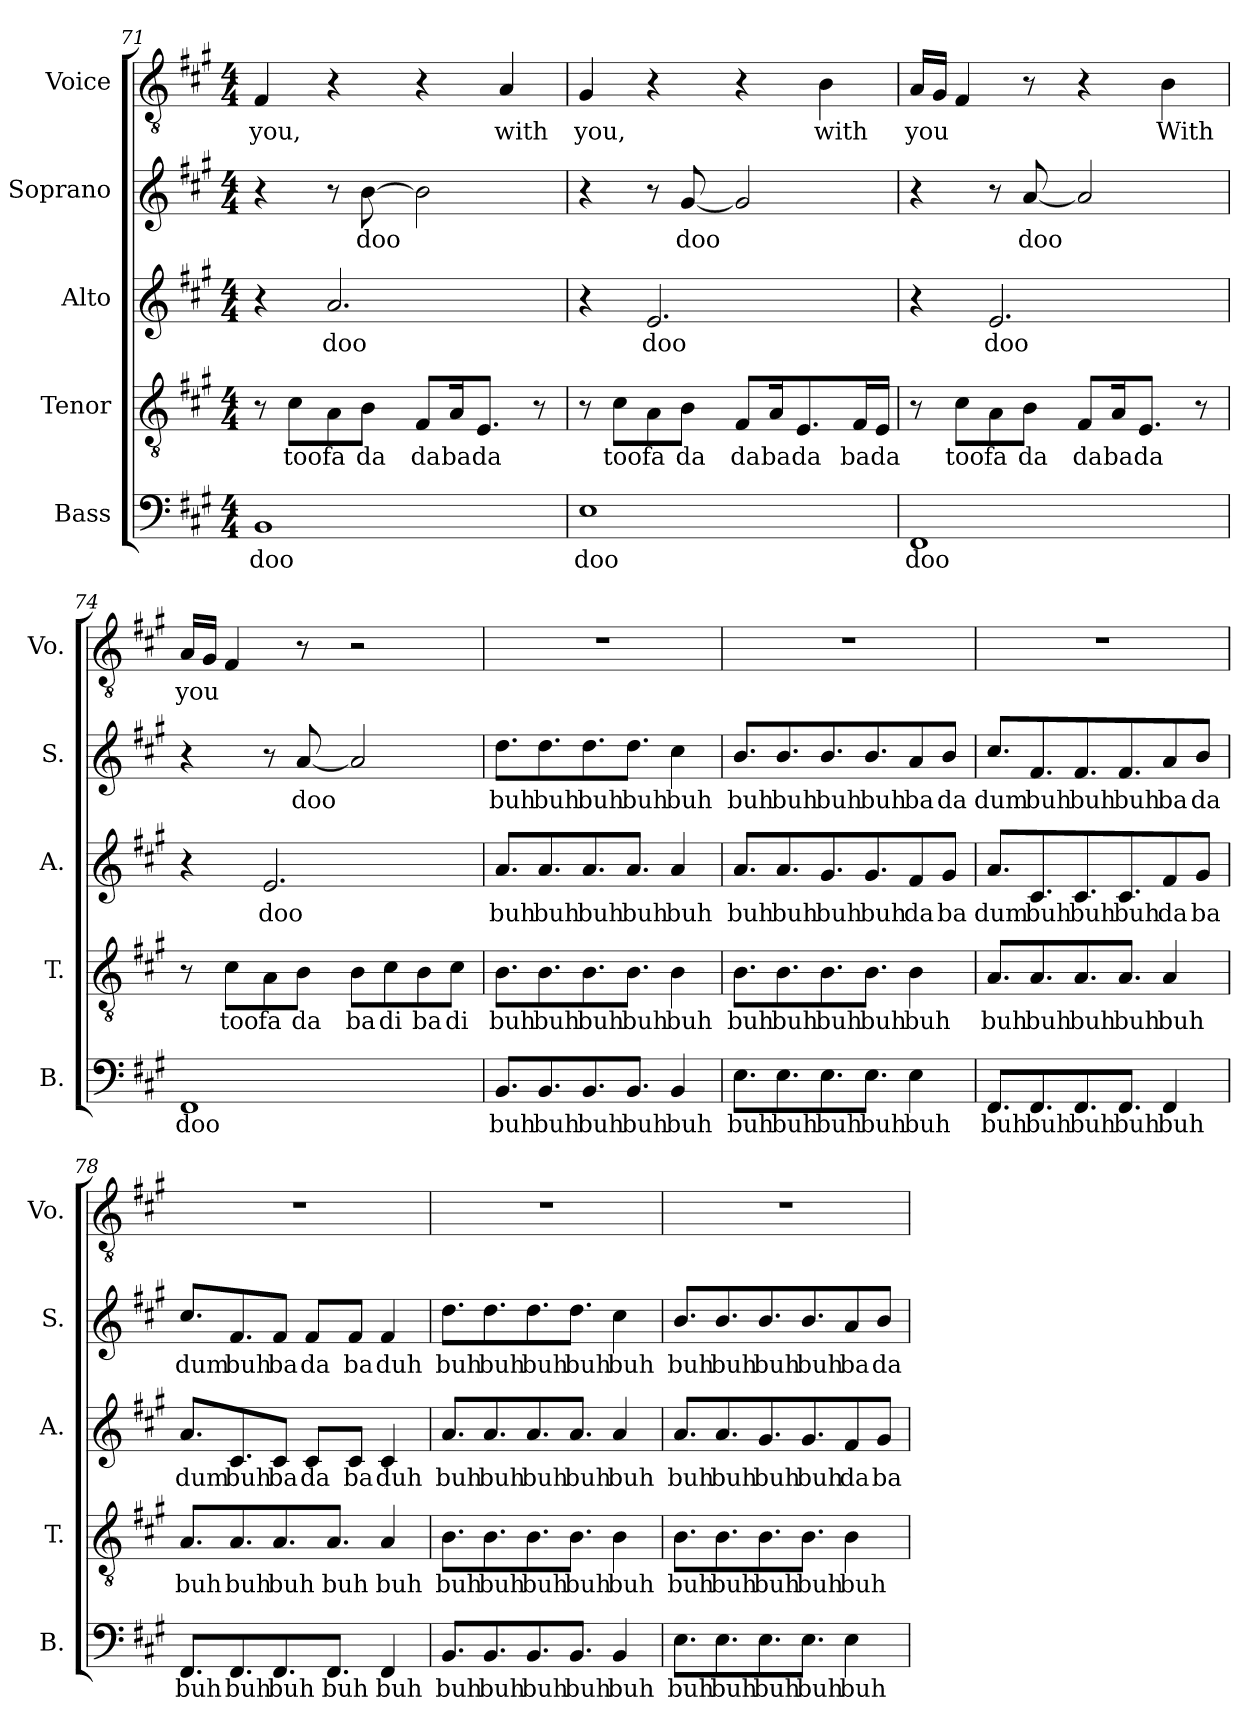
**kern	**text	**kern	**text	**kern	**text	**kern	**text	**kern	**text
*part5	*part5	*part4	*part4	*part3	*part3	*part2	*part2	*part1	*part1
*staff5	*staff5	*staff4	*staff4	*staff3	*staff3	*staff2	*staff2	*staff1	*staff1
*I"Bass	*	*I"Tenor	*	*I"Alto	*	*I"Soprano	*	*I"Voice	*
*I'B.	*	*I'T.	*	*I'A.	*	*I'S.	*	*I'Vo.	*
*clefF4	*	*clefGv2	*	*clefG2	*	*clefG2	*	*clefGv2	*
*k[f#c#g#]	*	*k[f#c#g#]	*	*k[f#c#g#]	*	*k[f#c#g#]	*	*k[f#c#g#]	*
*M4/4	*	*M4/4	*	*M4/4	*	*M4/4	*	*M4/4	*
=71	=71	=71	=71	=71	=71	=71	=71	=71	=71
!	!LO:LY:b	!	!	!	!	!	!	!	!LO:LY:b
1BB	doo	8r	.	4r	.	4r	.	4F#/	you,
!	!	!	!LO:LY:b	!	!	!	!	!	!
.	.	8c#\L	too	.	.	.	.	.	.
!	!	!	!LO:LY:b	!	!LO:LY:b	!	!	!	!
.	.	8A\	fa	2.a/	doo	8r	.	4r	.
!	!	!	!LO:LY:b	!	!	!	!LO:LY:b	!	!
.	.	8B\J	da	.	.	[8b\	doo	.	.
!	!	!	!LO:LY:b	!	!	!	!	!	!
.	.	8F#/L	da	.	.	2b\]	.	4r	.
!	!	!	!LO:LY:b	!	!	!	!	!	!
.	.	16A/K	ba	.	.	.	.	.	.
!	!	!	!LO:LY:b	!	!	!	!	!	!
.	.	8.E/J	da	.	.	.	.	.	.
!	!	!	!	!	!	!	!	!	!LO:LY:b
.	.	.	.	.	.	.	.	4A/	with
.	.	8r	.	.	.	.	.	.	.
=72	=72	=72	=72	=72	=72	=72	=72	=72	=72
!	!LO:LY:b	!	!	!	!	!	!	!	!LO:LY:b
1E	doo	8r	.	4r	.	4r	.	4G#/	you,
!	!	!	!LO:LY:b	!	!	!	!	!	!
.	.	8c#\L	too	.	.	.	.	.	.
!	!	!	!LO:LY:b	!	!LO:LY:b	!	!	!	!
.	.	8A\	fa	2.e/	doo	8r	.	4r	.
!	!	!	!LO:LY:b	!	!	!	!LO:LY:b	!	!
.	.	8B\J	da	.	.	[8g#/	doo	.	.
!	!	!	!LO:LY:b	!	!	!	!	!	!
.	.	8F#/L	da	.	.	2g#/]	.	4r	.
!	!	!	!LO:LY:b	!	!	!	!	!	!
.	.	16A/K	ba	.	.	.	.	.	.
!	!	!	!LO:LY:b	!	!	!	!	!	!
.	.	8.E/	da	.	.	.	.	.	.
!	!	!	!	!	!	!	!	!	!LO:LY:b
.	.	.	.	.	.	.	.	4B\	with
!	!	!	!LO:LY:b	!	!	!	!	!	!
.	.	16F#/L	ba	.	.	.	.	.	.
!	!	!	!LO:LY:b	!	!	!	!	!	!
.	.	16E/JJ	da	.	.	.	.	.	.
!!LO:LB:g=z
=73	=73	=73	=73	=73	=73	=73	=73	=73	=73
!	!LO:LY:b	!	!	!	!	!	!	!	!LO:LY:b
1FF#	doo	8r	.	4r	.	4r	.	16A/LL	you
.	.	.	.	.	.	.	.	16G#/JJ	.
!	!	!	!LO:LY:b	!	!	!	!	!	!
.	.	8c#\L	too	.	.	.	.	4F#/	.
!	!	!	!LO:LY:b	!	!LO:LY:b	!	!	!	!
.	.	8A\	fa	2.e/	doo	8r	.	.	.
!	!	!	!LO:LY:b	!	!	!	!LO:LY:b	!	!
.	.	8B\J	da	.	.	[8a/	doo	8r	.
!	!	!	!LO:LY:b	!	!	!	!	!	!
.	.	8F#/L	da	.	.	2a/]	.	4r	.
!	!	!	!LO:LY:b	!	!	!	!	!	!
.	.	16A/K	ba	.	.	.	.	.	.
!	!	!	!LO:LY:b	!	!	!	!	!	!
.	.	8.E/J	da	.	.	.	.	.	.
!	!	!	!	!	!	!	!	!	!LO:LY:b
.	.	.	.	.	.	.	.	4B\	With
.	.	8r	.	.	.	.	.	.	.
=74	=74	=74	=74	=74	=74	=74	=74	=74	=74
!	!LO:LY:b	!	!	!	!	!	!	!	!LO:LY:b
1FF#	doo	8r	.	4r	.	4r	.	16A/LL	you
.	.	.	.	.	.	.	.	16G#/JJ	.
!	!	!	!LO:LY:b	!	!	!	!	!	!
.	.	8c#\L	too	.	.	.	.	4F#/	.
!	!	!	!LO:LY:b	!	!LO:LY:b	!	!	!	!
.	.	8A\	fa	2.e/	doo	8r	.	.	.
!	!	!	!LO:LY:b	!	!	!	!LO:LY:b	!	!
.	.	8B\J	da	.	.	[8a/	doo	8r	.
!	!	!	!LO:LY:b	!	!	!	!	!	!
.	.	8B\L	ba	.	.	2a/]	.	2r	.
!	!	!	!LO:LY:b	!	!	!	!	!	!
.	.	8c#\	di	.	.	.	.	.	.
!	!	!	!LO:LY:b	!	!	!	!	!	!
.	.	8B\	ba	.	.	.	.	.	.
!	!	!	!LO:LY:b	!	!	!	!	!	!
.	.	8c#\J	di	.	.	.	.	.	.
=75	=75	=75	=75	=75	=75	=75	=75	=75	=75
!	!LO:LY:b	!	!LO:LY:b	!	!LO:LY:b	!	!LO:LY:b	!	!
8.BB/L	buh	8.B\L	buh	8.a/L	buh	8.dd\L	buh	1r	.
!	!LO:LY:b	!	!LO:LY:b	!	!LO:LY:b	!	!LO:LY:b	!	!
8.BB/	buh	8.B\	buh	8.a/	buh	8.dd\	buh	.	.
!	!LO:LY:b	!	!LO:LY:b	!	!LO:LY:b	!	!LO:LY:b	!	!
8.BB/	buh	8.B\	buh	8.a/	buh	8.dd\	buh	.	.
!	!LO:LY:b	!	!LO:LY:b	!	!LO:LY:b	!	!LO:LY:b	!	!
8.BB/J	buh	8.B\J	buh	8.a/J	buh	8.dd\J	buh	.	.
!	!LO:LY:b	!	!LO:LY:b	!	!LO:LY:b	!	!LO:LY:b	!	!
4BB/	buh	4B\	buh	4a/	buh	4cc#\	buh	.	.
!!LO:PB:g=z
=76	=76	=76	=76	=76	=76	=76	=76	=76	=76
!	!LO:LY:b	!	!LO:LY:b	!	!LO:LY:b	!	!LO:LY:b	!	!
8.E\L	buh	8.B\L	buh	8.a/L	buh	8.b/L	buh	1r	.
!	!LO:LY:b	!	!LO:LY:b	!	!LO:LY:b	!	!LO:LY:b	!	!
8.E\	buh	8.B\	buh	8.a/	buh	8.b/	buh	.	.
!	!LO:LY:b	!	!LO:LY:b	!	!LO:LY:b	!	!LO:LY:b	!	!
8.E\	buh	8.B\	buh	8.g#/	buh	8.b/	buh	.	.
!	!LO:LY:b	!	!LO:LY:b	!	!LO:LY:b	!	!LO:LY:b	!	!
8.E\J	buh	8.B\J	buh	8.g#/	buh	8.b/	buh	.	.
!	!LO:LY:b	!	!LO:LY:b	!	!LO:LY:b	!	!LO:LY:b	!	!
4E\	buh	4B\	buh	8f#/	da	8a/	ba	.	.
!	!	!	!	!	!LO:LY:b	!	!LO:LY:b	!	!
.	.	.	.	8g#/J	ba	8b/J	da	.	.
=77	=77	=77	=77	=77	=77	=77	=77	=77	=77
!	!LO:LY:b	!	!LO:LY:b	!	!LO:LY:b	!	!LO:LY:b	!	!
8.FF#/L	buh	8.A/L	buh	8.a/L	dum	8.cc#/L	dum	1r	.
!	!LO:LY:b	!	!LO:LY:b	!	!LO:LY:b	!	!LO:LY:b	!	!
8.FF#/	buh	8.A/	buh	8.c#/	buh	8.f#/	buh	.	.
!	!LO:LY:b	!	!LO:LY:b	!	!LO:LY:b	!	!LO:LY:b	!	!
8.FF#/	buh	8.A/	buh	8.c#/	buh	8.f#/	buh	.	.
!	!LO:LY:b	!	!LO:LY:b	!	!LO:LY:b	!	!LO:LY:b	!	!
8.FF#/J	buh	8.A/J	buh	8.c#/	buh	8.f#/	buh	.	.
!	!LO:LY:b	!	!LO:LY:b	!	!LO:LY:b	!	!LO:LY:b	!	!
4FF#/	buh	4A/	buh	8f#/	da	8a/	ba	.	.
!	!	!	!	!	!LO:LY:b	!	!LO:LY:b	!	!
.	.	.	.	8g#/J	ba	8b/J	da	.	.
=78	=78	=78	=78	=78	=78	=78	=78	=78	=78
!	!LO:LY:b	!	!LO:LY:b	!	!LO:LY:b	!	!LO:LY:b	!	!
8.FF#/L	buh	8.A/L	buh	8.a/L	dum	8.cc#/L	dum	1r	.
!	!LO:LY:b	!	!LO:LY:b	!	!LO:LY:b	!	!LO:LY:b	!	!
8.FF#/	buh	8.A/	buh	8.c#/	buh	8.f#/	buh	.	.
!	!LO:LY:b	!	!LO:LY:b	!	!LO:LY:b	!	!LO:LY:b	!	!
8.FF#/	buh	8.A/	buh	8c#/J	ba	8f#/J	ba	.	.
!	!	!	!	!	!LO:LY:b	!	!LO:LY:b	!	!
.	.	.	.	8c#/L	da	8f#/L	da	.	.
!	!LO:LY:b	!	!LO:LY:b	!	!	!	!	!	!
8.FF#/J	buh	8.A/J	buh	.	.	.	.	.	.
!	!	!	!	!	!LO:LY:b	!	!LO:LY:b	!	!
.	.	.	.	8c#/J	ba	8f#/J	ba	.	.
!	!LO:LY:b	!	!LO:LY:b	!	!LO:LY:b	!	!LO:LY:b	!	!
4FF#/	buh	4A/	buh	4c#/	duh	4f#/	duh	.	.
!!LO:LB:g=z
=79	=79	=79	=79	=79	=79	=79	=79	=79	=79
!	!LO:LY:b	!	!LO:LY:b	!	!LO:LY:b	!	!LO:LY:b	!	!
8.BB/L	buh	8.B\L	buh	8.a/L	buh	8.dd\L	buh	1r	.
!	!LO:LY:b	!	!LO:LY:b	!	!LO:LY:b	!	!LO:LY:b	!	!
8.BB/	buh	8.B\	buh	8.a/	buh	8.dd\	buh	.	.
!	!LO:LY:b	!	!LO:LY:b	!	!LO:LY:b	!	!LO:LY:b	!	!
8.BB/	buh	8.B\	buh	8.a/	buh	8.dd\	buh	.	.
!	!LO:LY:b	!	!LO:LY:b	!	!LO:LY:b	!	!LO:LY:b	!	!
8.BB/J	buh	8.B\J	buh	8.a/J	buh	8.dd\J	buh	.	.
!	!LO:LY:b	!	!LO:LY:b	!	!LO:LY:b	!	!LO:LY:b	!	!
4BB/	buh	4B\	buh	4a/	buh	4cc#\	buh	.	.
=80	=80	=80	=80	=80	=80	=80	=80	=80	=80
!	!LO:LY:b	!	!LO:LY:b	!	!LO:LY:b	!	!LO:LY:b	!	!
8.E\L	buh	8.B\L	buh	8.a/L	buh	8.b/L	buh	1r	.
!	!LO:LY:b	!	!LO:LY:b	!	!LO:LY:b	!	!LO:LY:b	!	!
8.E\	buh	8.B\	buh	8.a/	buh	8.b/	buh	.	.
!	!LO:LY:b	!	!LO:LY:b	!	!LO:LY:b	!	!LO:LY:b	!	!
8.E\	buh	8.B\	buh	8.g#/	buh	8.b/	buh	.	.
!	!LO:LY:b	!	!LO:LY:b	!	!LO:LY:b	!	!LO:LY:b	!	!
8.E\J	buh	8.B\J	buh	8.g#/	buh	8.b/	buh	.	.
!	!LO:LY:b	!	!LO:LY:b	!	!LO:LY:b	!	!LO:LY:b	!	!
4E\	buh	4B\	buh	8f#/	da	8a/	ba	.	.
!	!	!	!	!	!LO:LY:b	!	!LO:LY:b	!	!
.	.	.	.	8g#/J	ba	8b/J	da	.	.
=	=	=	=	=	=	=	=	=	=
*-	*-	*-	*-	*-	*-	*-	*-	*-	*-
